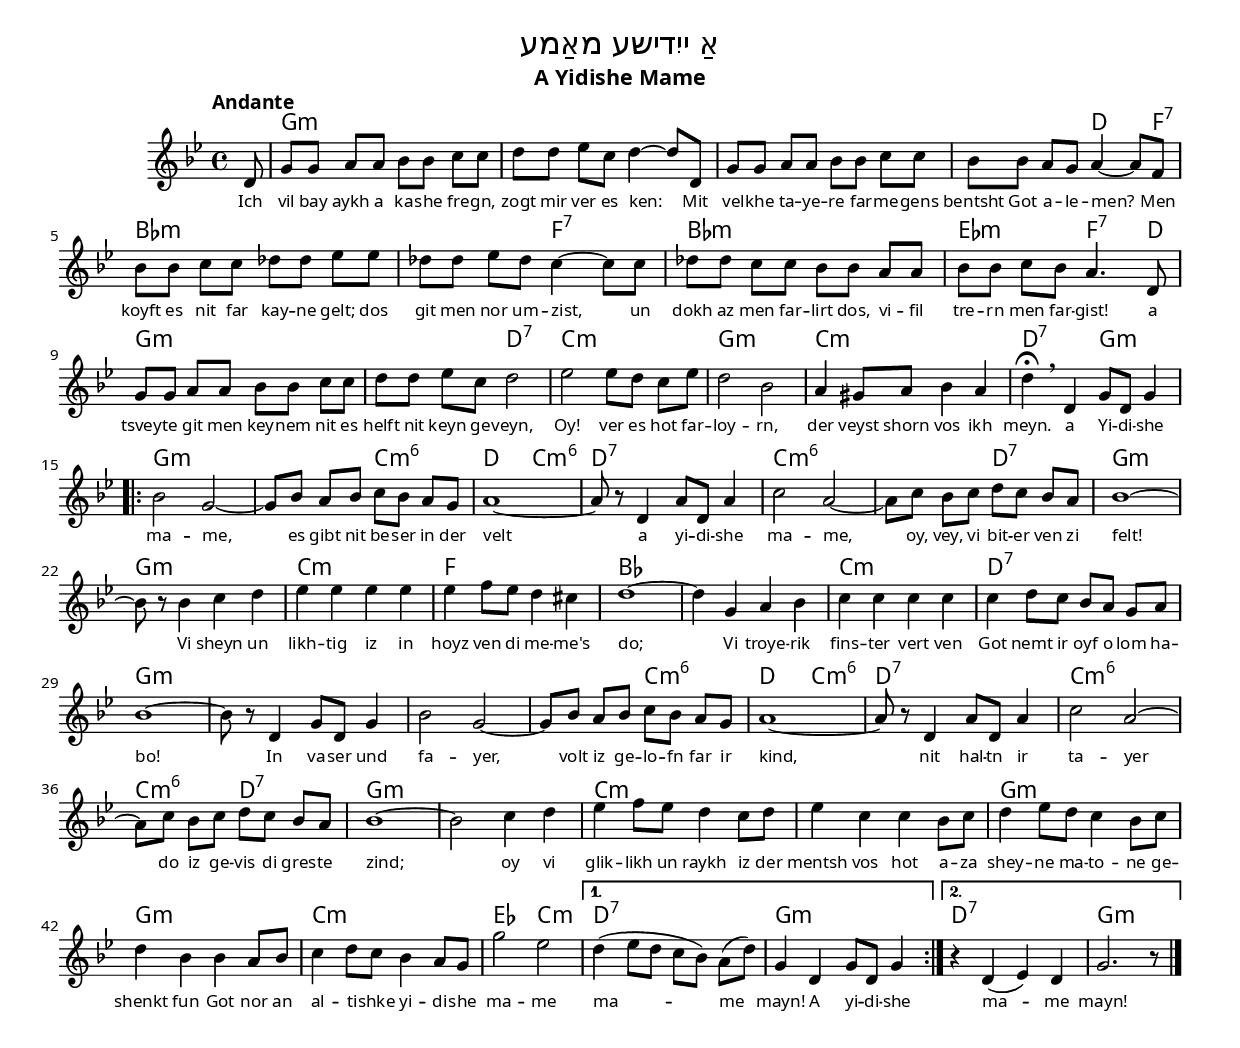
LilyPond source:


\header {
  title = "אַ ייִדישע מאַמע"
  subtitle = "A Yidishe Mame"
  }

\version "2.18.2"
\language "english"
#(set-global-staff-size 17)

end =
  #(define-music-function
    (parser location signature)
    (fraction?)
  #{
    \once \omit Staff.TimeSignature \time #signature
  #})

\layout {
  \context {  % Use Typewriter font for chord symbols
    \ChordNames {
      \set chordChanges = ##t
      \override ChordName.font-family = #'typewriter
      }
    }
  \context {  % Change font size for lyrics
    \Lyrics {
      \override LyricText.font-size = #'-1
      }
    }
  \context {  % Beam according to rhythm
    \Staff {
      \set Timing.beamExceptions = #'()
      }
    }
  }

\paper {      % Load fonts
  fonts = #
  (make-pango-font-tree
   "Linux Libertine"
   "Linux Biolinum"
   "Courier 10 Pitch"
   (/ (* staff-height pt) 2.5)
    )
  bookTitleMarkup = \markup {
    \override #'(baseline-skip . 3.5)
    \column {
      \fill-line { \fromproperty #'header:dedication }
      \override #'(baseline-skip . 3.5)
      \column {
        \fill-line {
          \override #'(font-name . "Drugulin CLM")
          \huge \larger \larger \bold
          \fromproperty #'header:title
          }
        \fill-line {
          \large \bold
          \fromproperty #'header:subtitle
          }
        \fill-line {
          \smaller \bold
          \fromproperty #'header:subsubtitle
          }
        \fill-line {
          \fromproperty #'header:meter
          \fromproperty #'header:arranger
          }
          \fill-line {
          \override #'(font-name . "Drugulin CLM")
          \fromproperty #'header:composer
          { \large \bold \fromproperty #'header:instrument }
          \override #'(font-name . "Drugulin CLM")
          \fromproperty #'header:poet
          }
        }
      }
    }
    scoreTitleMarkup = \markup {
      \column {
      \on-the-fly \print-all-headers { \bookTitleMarkup \hspace #1 }
      \fill-line {
        \null
        \override #'(font-name . "Drugulin CLM")
        \huge
        \lower #5
        \fromproperty #'header:piece
        }
      }
    }
  }

mel = \relative d' {
    \partial 8 {d8} |
    g g a a bf bf c c |
    d d ef c d4~d8 d, |
    g g a a bf bf c c |
    bf bf a g a4~a8 f |
    bf bf c c df df ef ef |
    df df ef df c4~c8 c |
    df df c c bf bf a a |
    bf bf c bf a4. d,8 |
    g g a a bf bf c c |
    d d ef c d2 |
    ef ef8 d c ef |
    d2 bf |
    a4 gs8 a bf4 a |
    d\fermata \breathe d, g8d g4 |
    \repeat volta 2 {
      bf2 g~ |
      g8 bf a bf c bf a g |
      a1~ |
      a8 r d,4 a'8 d, a'4 |
      c2 a~ |
      a8 c bf c d c bf a |
      bf1~ |
      bf8 r bf4 c d |
      ef ef ef ef |
      ef f8 ef d4 cs |
      d1~ |
      d4 g, a bf |
      c c c c |
      c d8c bf a g a |
      bf1~ |
      bf8 r d,4 g8 d g4 |
      bf2 g~ |
      g8 bf a bf c bf a g |
      a1~ |
      a8 r d,4 a'8 d, a'4 |
      c2 a~ |
      a8 c bf c d c bf a |
      bf1~ |
      bf2 c4 d |
      ef f8 ef d4 c8 d |
      ef4 c c bf8 c |
      d4 ef8 d c4 bf8 c |
      d4 bf bf a8 bf |
      c4 d8 c bf4 a8 g |
      g'2 ef |
    }
      \alternative {
        {
          d4( ef8 d c bf) a( d) |
          g,4 d g8 d g4
        }
        {
          r4 d( ef) d |
          \end 7/8 g2. r8
        }
      }
    }

acc = \chordmode {
  \partial 8 { s8 }
  g1:m |
  g:m |
  g:m |
  g2:m d4.: f8:7 |
  bf1:m |
  bf2:m f:7 |
  bf1:m |
  ef2:m f4.:7 d8: |
  g1:m |
  g2:m d:7 |
  c1:m |
  g:m |
  c:m |
  d2:7 g:m |
  \repeat volta 2 {
    g1:m |
    g2:m c:m6 |
    d2: c:m6 |
    d1:7 |
    c:m6 |
    c2:m6 d:7 |
    g1:m |
    g:m |
    c:m |
    f: |
    bf: |
    bf: |
    c:m |
    d:7 |
    g:m |
    g:m |
    g:m |
    g2:m c:m6 |
    d: c:m6 |
    d1:7 |
    c:m6 |
    c2:m6 d:7 |
    g1:m |
    g:m |
    c:m |
    c:m |
    g:m |
    g:m |
    c:m |
    ef2: c:m|
  }
  \alternative {
    { 
      d1:7 |
      g:m
    }
    {
      d:7 |
      g8*7:m
    }
  }
}

\score {
  <<
    \new ChordNames {
      \acc
    }
    \new Staff {
      \clef treble
      \key g \minor
      \time 4/4
      \tempo Andante
      \new Voice = "melody" {
        \mel
        \bar "|."
      }
    }
    \new Lyrics \lyricsto "melody" {
      Ich vil bay aykh a ka -- she fre -- gn,
      zogt mir ver es ken:
      Mit vel -- khe ta -- ye -- re far -- me -- gens
      bentsht Got a -- le -- men?
      Men koyft es nit far kay -- ne gelt;
      dos git men nor um -- zist,
      un dokh az men far -- lirt dos,
      vi -- fil tre -- rn men far -- gist!
      a tsvey -- te git men key -- nem nit
      es helft nit keyn ge -- veyn,
      Oy! ver es hot far -- loy -- rn,
      der veyst shorn vos ikh meyn.
      a Yi -- di -- she ma -- me,
      es gibt nit be -- ser in der velt
      a yi -- di -- she ma -- me,
      oy, vey, vi bit -- er ven zi felt!
      Vi sheyn un likh -- tig iz in hoyz 
      ven di me -- me's do;
      Vi troye -- rik fins -- ter vert ven Got
      nemt ir oyf o -- lom ha -- bo!
      In va -- ser und fa -- yer,
      volt iz ge -- lo -- fn far ir kind,
      nit hal -- tn ir ta -- yer
      do iz ge -- vis di gres -- te zind;
      oy vi glik -- likh un raykh iz der mentsh vos hot
      a -- za shey -- ne ma -- to -- ne ge -- shenkt fun Got
      nor an al -- ti -- shke yi -- di -- she ma -- me
      ma -- me mayn! A yi -- di -- she
      ma -- me mayn!
    }
  >>
}
